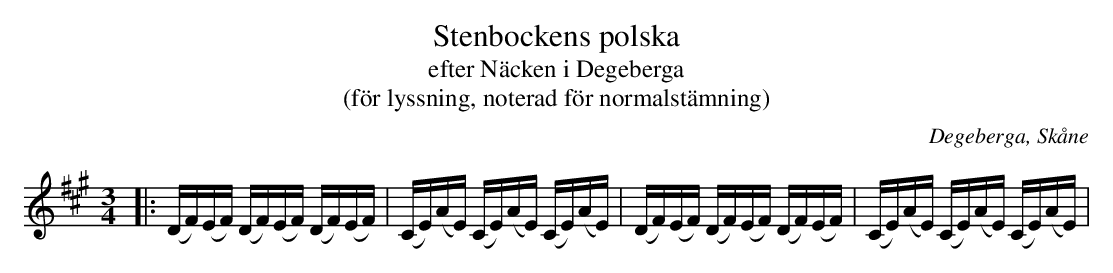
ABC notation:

X:1
T:Stenbockens polska
T:efter Näcken i Degeberga
T:(för lyssning, noterad för normalstämning)
O:Degeberga, Skåne
M:3/4
L:1/4
Q:100
K:A
[L:1/16]|: (DF)(EF) (DF)(EF) (DF)(EF) | (CE)(AE) (CE)(AE) (CE)(AE) | (DF)(EF) (DF)(EF) (DF)(EF) | (CE)(AE) (CE)(AE) (CE)(AE) |
